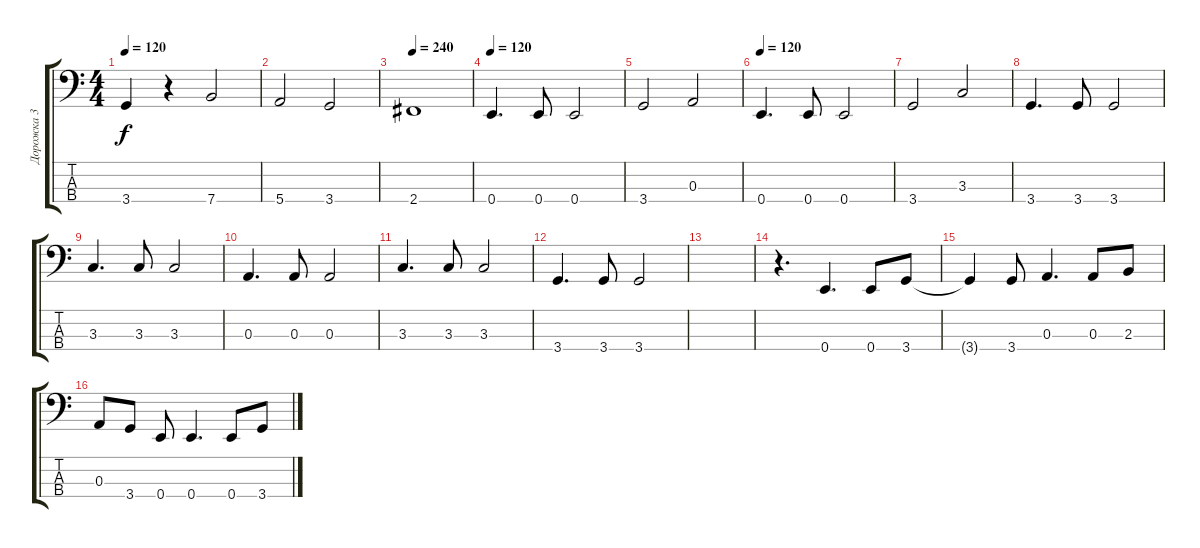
\track ("Дорожка 3" "Дорожка 3") {instrument electricbassfinger}
\staff {score tabs}
\tuning (G2 D2 A1 E1) {hide}
\ts (4 4)
\tempo 120
\clef f4
\ks c
3.4{t}.4{dy f} r.4 7.4.2 |
5.4.2 3.4.2 |
\tempo 240
2.4.1 |
\tempo 120
0.4.4{d} 0.4.8 0.4.2 |
3.4.2 0.3.2 |
\tempo 120
0.4.4{d} 0.4.8 0.4.2 |
3.4.2 3.3.2 |
3.4.4{d} 3.4.8 3.4.2 |
3.3.4{d} 3.3.8 3.3.2 |
0.3.4{d} 0.3.8 0.3.2 |
3.3.4{d} 3.3.8 3.3.2 |
3.4.4{d} 3.4.8 3.4.2 |
|
r.4{d} 0.4.4{d} 0.4.8 3.4.8 |
3.4{t}.4 3.4.8 0.3.4{d} 0.3.8 2.3.8 |
0.3.8 3.4.8 0.4.8 0.4.4{d} 0.4.8 3.4.8
